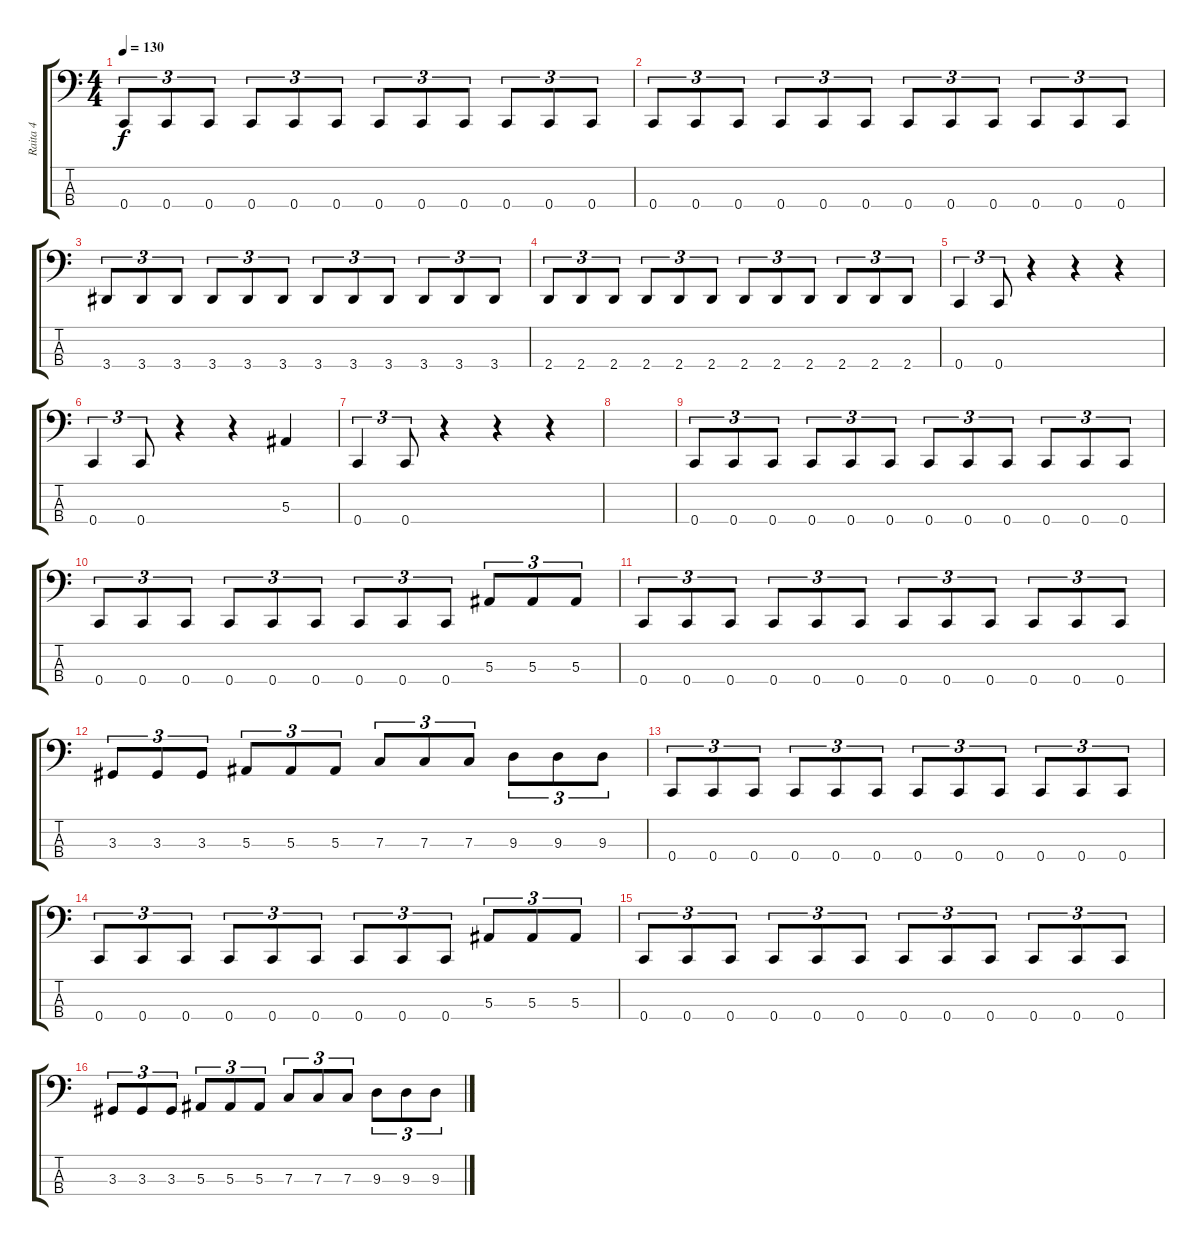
\track ("Raita 4" "Raita 4") {instrument electricbasspick}
\staff {score tabs}
\tuning (Eb2 Bb1 F1 C1) {hide}
\ts (4 4)
\tempo 130
\clef f4
\ks c
0.4.8{tu (3 2) dy f} 0.4.8{tu (3 2)} 0.4.8{tu (3 2)} 0.4.8{tu (3 2)} 0.4.8{tu (3 2)} 0.4.8{tu (3 2)} 0.4.8{tu (3 2)} 0.4.8{tu (3 2)} 0.4.8{tu (3 2)} 0.4.8{tu (3 2)} 0.4.8{tu (3 2)} 0.4.8{tu (3 2)} |
0.4.8{tu (3 2)} 0.4.8{tu (3 2)} 0.4.8{tu (3 2)} 0.4.8{tu (3 2)} 0.4.8{tu (3 2)} 0.4.8{tu (3 2)} 0.4.8{tu (3 2)} 0.4.8{tu (3 2)} 0.4.8{tu (3 2)} 0.4.8{tu (3 2)} 0.4.8{tu (3 2)} 0.4.8{tu (3 2)} |
3.4.8{tu (3 2)} 3.4.8{tu (3 2)} 3.4.8{tu (3 2)} 3.4.8{tu (3 2)} 3.4.8{tu (3 2)} 3.4.8{tu (3 2)} 3.4.8{tu (3 2)} 3.4.8{tu (3 2)} 3.4.8{tu (3 2)} 3.4.8{tu (3 2)} 3.4.8{tu (3 2)} 3.4.8{tu (3 2)} |
2.4.8{tu (3 2)} 2.4.8{tu (3 2)} 2.4.8{tu (3 2)} 2.4.8{tu (3 2)} 2.4.8{tu (3 2)} 2.4.8{tu (3 2)} 2.4.8{tu (3 2)} 2.4.8{tu (3 2)} 2.4.8{tu (3 2)} 2.4.8{tu (3 2)} 2.4.8{tu (3 2)} 2.4.8{tu (3 2)} |
0.4.4{tu (3 2)} 0.4.8{tu (3 2)} r.4 r.4 r.4 |
0.4.4{tu (3 2)} 0.4.8{tu (3 2)} r.4 r.4 5.3.4 |
0.4.4{tu (3 2)} 0.4.8{tu (3 2)} r.4 r.4 r.4 |
|
0.4.8{tu (3 2)} 0.4.8{tu (3 2)} 0.4.8{tu (3 2)} 0.4.8{tu (3 2)} 0.4.8{tu (3 2)} 0.4.8{tu (3 2)} 0.4.8{tu (3 2)} 0.4.8{tu (3 2)} 0.4.8{tu (3 2)} 0.4.8{tu (3 2)} 0.4.8{tu (3 2)} 0.4.8{tu (3 2)} |
0.4.8{tu (3 2)} 0.4.8{tu (3 2)} 0.4.8{tu (3 2)} 0.4.8{tu (3 2)} 0.4.8{tu (3 2)} 0.4.8{tu (3 2)} 0.4.8{tu (3 2)} 0.4.8{tu (3 2)} 0.4.8{tu (3 2)} 5.3.8{tu (3 2)} 5.3.8{tu (3 2)} 5.3.8{tu (3 2)} |
0.4.8{tu (3 2)} 0.4.8{tu (3 2)} 0.4.8{tu (3 2)} 0.4.8{tu (3 2)} 0.4.8{tu (3 2)} 0.4.8{tu (3 2)} 0.4.8{tu (3 2)} 0.4.8{tu (3 2)} 0.4.8{tu (3 2)} 0.4.8{tu (3 2)} 0.4.8{tu (3 2)} 0.4.8{tu (3 2)} |
3.3.8{tu (3 2)} 3.3.8{tu (3 2)} 3.3.8{tu (3 2)} 5.3.8{tu (3 2)} 5.3.8{tu (3 2)} 5.3.8{tu (3 2)} 7.3.8{tu (3 2)} 7.3.8{tu (3 2)} 7.3.8{tu (3 2)} 9.3.8{tu (3 2)} 9.3.8{tu (3 2)} 9.3.8{tu (3 2)} |
0.4.8{tu (3 2)} 0.4.8{tu (3 2)} 0.4.8{tu (3 2)} 0.4.8{tu (3 2)} 0.4.8{tu (3 2)} 0.4.8{tu (3 2)} 0.4.8{tu (3 2)} 0.4.8{tu (3 2)} 0.4.8{tu (3 2)} 0.4.8{tu (3 2)} 0.4.8{tu (3 2)} 0.4.8{tu (3 2)} |
0.4.8{tu (3 2)} 0.4.8{tu (3 2)} 0.4.8{tu (3 2)} 0.4.8{tu (3 2)} 0.4.8{tu (3 2)} 0.4.8{tu (3 2)} 0.4.8{tu (3 2)} 0.4.8{tu (3 2)} 0.4.8{tu (3 2)} 5.3.8{tu (3 2)} 5.3.8{tu (3 2)} 5.3.8{tu (3 2)} |
0.4.8{tu (3 2)} 0.4.8{tu (3 2)} 0.4.8{tu (3 2)} 0.4.8{tu (3 2)} 0.4.8{tu (3 2)} 0.4.8{tu (3 2)} 0.4.8{tu (3 2)} 0.4.8{tu (3 2)} 0.4.8{tu (3 2)} 0.4.8{tu (3 2)} 0.4.8{tu (3 2)} 0.4.8{tu (3 2)} |
3.3.8{tu (3 2)} 3.3.8{tu (3 2)} 3.3.8{tu (3 2)} 5.3.8{tu (3 2)} 5.3.8{tu (3 2)} 5.3.8{tu (3 2)} 7.3.8{tu (3 2)} 7.3.8{tu (3 2)} 7.3.8{tu (3 2)} 9.3.8{tu (3 2)} 9.3.8{tu (3 2)} 9.3.8{tu (3 2)}
